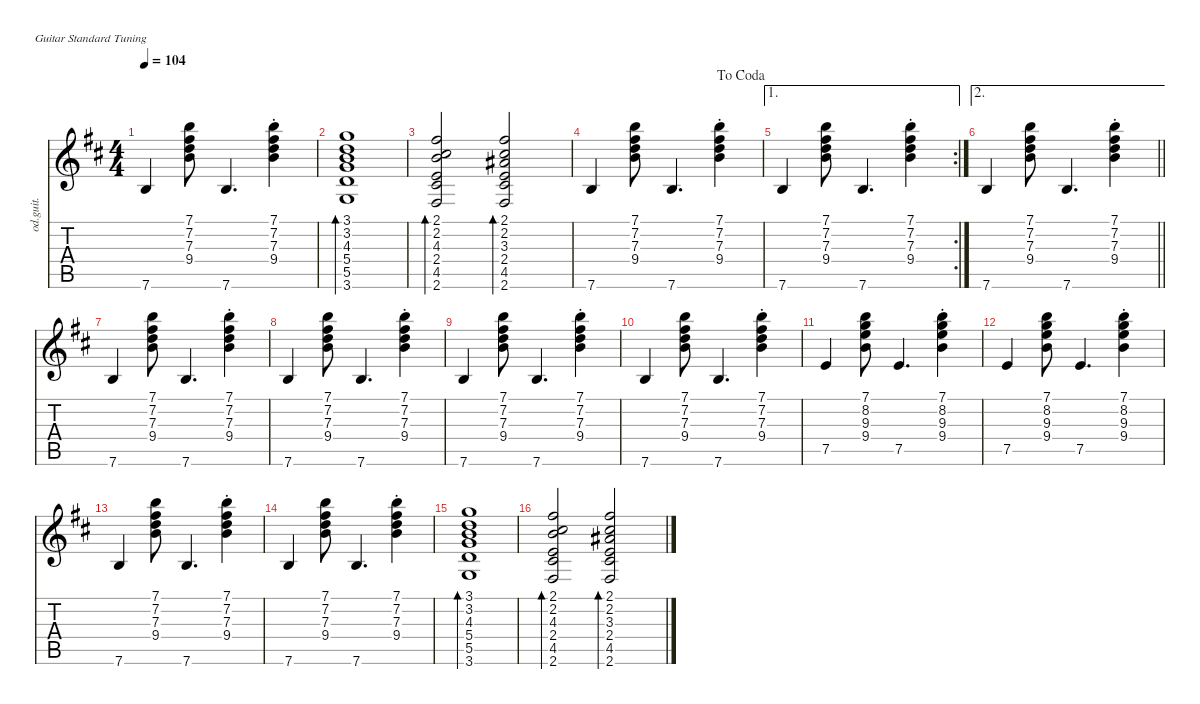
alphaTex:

\defaultSystemsLayout 4
\hideDynamics
\bracketExtendMode nobrackets
\otherSystemsTrackNameOrientation horizontal
\track ("Rhythm Guitar" "od.guit.") {instrument overdrivenguitar}
\staff {score tabs}
\tuning (E4 B3 G3 D3 A2 E2)
\ts (4 4)
\tempo 104
\clef g2
\ks d
7.6{acc forcenatural}.4{dy f} (7.1{acc forcenatural} 7.2{acc #} 7.3{acc forcenatural} 9.4{acc forcenatural}).8 7.6{acc forcenatural}.4{d} (7.1{st acc forcenatural} 7.2{st acc #} 7.3{st acc forcenatural} 9.4{st acc forcenatural}).4 |
(3.1{acc forcenatural} 3.2{acc forcenatural} 4.3{acc forcenatural} 5.4{acc forcenatural} 5.5{acc forcenatural} 3.6{acc forcenatural}).1{bd 120} |
(2.1{acc #} 2.2{acc #} 4.3{acc forcenatural} 2.4{acc forcenatural} 4.5{acc #} 2.6{acc #}).2{bd 120} (2.1{acc #} 2.2{acc #} 3.3{acc #} 2.4{acc forcenatural} 4.5{acc #} 2.6{acc #}).2{bd 120} |
\jump dacoda
7.6{acc forcenatural}.4 (7.1{acc forcenatural} 7.2{acc #} 7.3{acc forcenatural} 9.4{acc forcenatural}).8 7.6{acc forcenatural}.4{d} (7.1{st acc forcenatural} 7.2{st acc #} 7.3{st acc forcenatural} 9.4{st acc forcenatural}).4 |
\ae 1
\rc 2
7.6{acc forcenatural}.4 (7.1{acc forcenatural} 7.2{acc #} 7.3{acc forcenatural} 9.4{acc forcenatural}).8 7.6{acc forcenatural}.4{d} (7.1{st acc forcenatural} 7.2{st acc #} 7.3{st acc forcenatural} 9.4{st acc forcenatural}).4 |
\ae 2
\barLineRight lightlight
7.6{acc forcenatural}.4 (7.1{acc forcenatural} 7.2{acc #} 7.3{acc forcenatural} 9.4{acc forcenatural}).8 7.6{acc forcenatural}.4{d} (7.1{st acc forcenatural} 7.2{st acc #} 7.3{st acc forcenatural} 9.4{st acc forcenatural}).4 |
7.6{acc forcenatural}.4 (7.1{acc forcenatural} 7.2{acc #} 7.3{acc forcenatural} 9.4{acc forcenatural}).8 7.6{acc forcenatural}.4{d} (7.1{st acc forcenatural} 7.2{st acc #} 7.3{st acc forcenatural} 9.4{st acc forcenatural}).4 |
7.6{acc forcenatural}.4 (7.1{acc forcenatural} 7.2{acc #} 7.3{acc forcenatural} 9.4{acc forcenatural}).8 7.6{acc forcenatural}.4{d} (7.1{st acc forcenatural} 7.2{st acc #} 7.3{st acc forcenatural} 9.4{st acc forcenatural}).4 |
7.6{acc forcenatural}.4 (7.1{acc forcenatural} 7.2{acc #} 7.3{acc forcenatural} 9.4{acc forcenatural}).8 7.6{acc forcenatural}.4{d} (7.1{st acc forcenatural} 7.2{st acc #} 7.3{st acc forcenatural} 9.4{st acc forcenatural}).4 |
7.6{acc forcenatural}.4 (7.1{acc forcenatural} 7.2{acc #} 7.3{acc forcenatural} 9.4{acc forcenatural}).8 7.6{acc forcenatural}.4{d} (7.1{st acc forcenatural} 7.2{st acc #} 7.3{st acc forcenatural} 9.4{st acc forcenatural}).4 |
7.5{acc forcenatural}.4 (7.1{acc forcenatural} 8.2{acc forcenatural} 9.3{acc forcenatural} 9.4{acc forcenatural}).8 7.5{acc forcenatural}.4{d} (7.1{st acc forcenatural} 8.2{st acc forcenatural} 9.3{st acc forcenatural} 9.4{st acc forcenatural}).4 |
7.5{acc forcenatural}.4 (7.1{acc forcenatural} 8.2{acc forcenatural} 9.3{acc forcenatural} 9.4{acc forcenatural}).8 7.5{acc forcenatural}.4{d} (7.1{st acc forcenatural} 8.2{st acc forcenatural} 9.3{st acc forcenatural} 9.4{st acc forcenatural}).4 |
7.6{acc forcenatural}.4 (7.1{acc forcenatural} 7.2{acc #} 7.3{acc forcenatural} 9.4{acc forcenatural}).8 7.6{acc forcenatural}.4{d} (7.1{st acc forcenatural} 7.2{st acc #} 7.3{st acc forcenatural} 9.4{st acc forcenatural}).4 |
7.6{acc forcenatural}.4 (7.1{acc forcenatural} 7.2{acc #} 7.3{acc forcenatural} 9.4{acc forcenatural}).8 7.6{acc forcenatural}.4{d} (7.1{st acc forcenatural} 7.2{st acc #} 7.3{st acc forcenatural} 9.4{st acc forcenatural}).4 |
(3.1{acc forcenatural} 3.2{acc forcenatural} 4.3{acc forcenatural} 5.4{acc forcenatural} 5.5{acc forcenatural} 3.6{acc forcenatural}).1{bd 120} |
(2.1{acc #} 2.2{acc #} 4.3{acc forcenatural} 2.4{acc forcenatural} 4.5{acc #} 2.6{acc #}).2{bd 120} (2.1{acc #} 2.2{acc #} 3.3{acc #} 2.4{acc forcenatural} 4.5{acc #} 2.6{acc #}).2{bd 120}
